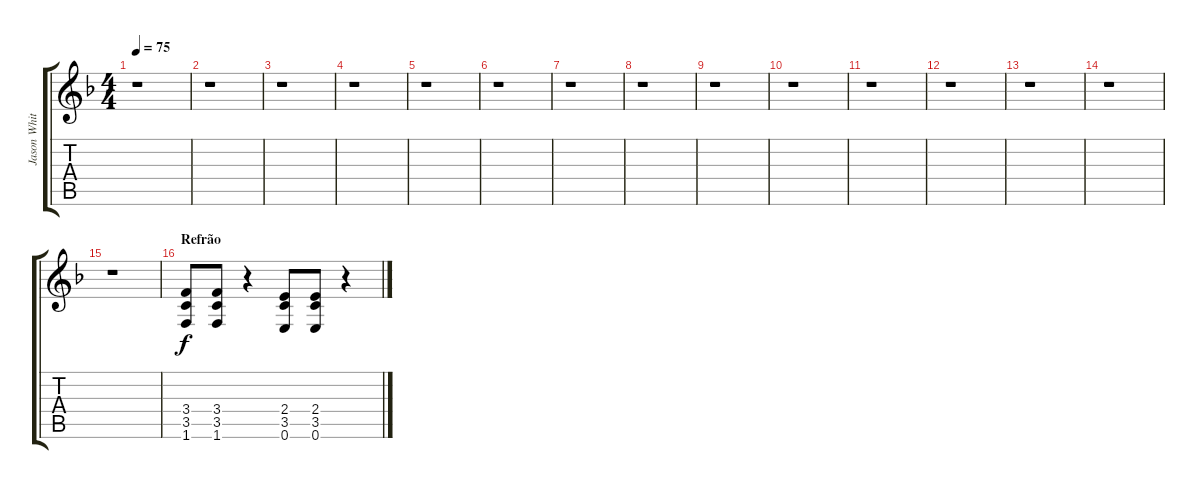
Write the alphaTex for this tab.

\track ("Jason White" "Jason Whit") {instrument distortionguitar}
\staff {score tabs}
\tuning (E4 B3 G3 D3 A2 E2) {hide}
\ts (4 4)
\tempo 75
\clef g2
\ks f
r.1{dy f} |
r.1 |
r.1 |
r.1 |
r.1 |
r.1 |
r.1 |
\section ("" "")
r.1 |
r.1 |
r.1 |
r.1 |
r.1 |
r.1 |
r.1 |
r.1 |
\section ("" "Refrão")
(3.4 3.5 1.6).8 (3.4 3.5 1.6).8 r.4 (2.4 3.5 0.6).8 (2.4 3.5 0.6).8 r.4
